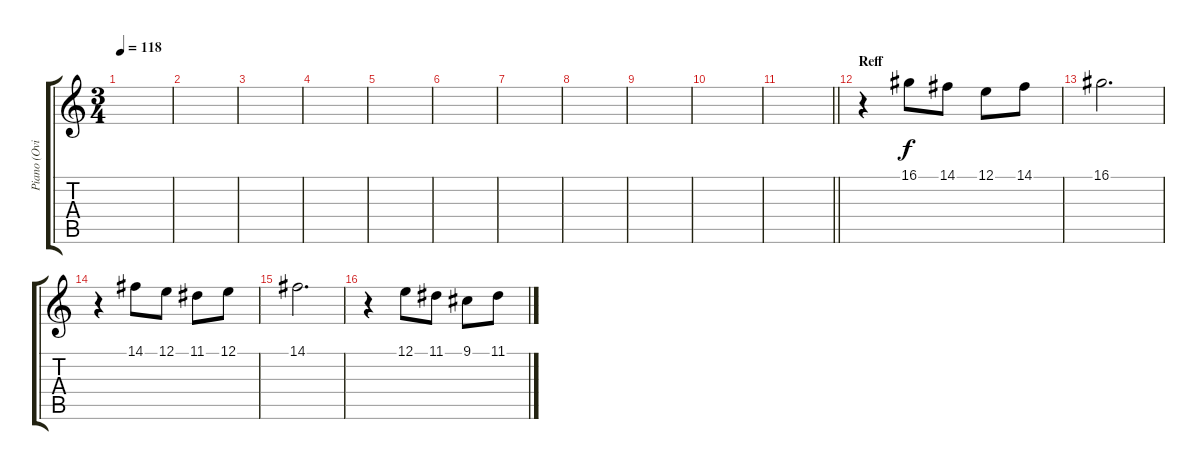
\track ("Piano (Ovie)" "Piano (Ovi") {instrument brightacousticpiano}
\staff {score tabs}
\tuning (E4 B3 G3 D3 A2 E2) {hide}
\ts (3 4)
\tempo 118
\clef g2
\ks c
|
|
|
|
|
|
|
|
|
|
\barLineRight lightlight
|
\section ("" "Reff")
r.4{instrument stringensemble2} 16.1.8 14.1.8 12.1.8 14.1.8 |
16.1.2{d} |
r.4 14.1.8 12.1.8 11.1.8 12.1.8 |
14.1.2{d} |
r.4 12.1.8 11.1.8 9.1.8 11.1.8
